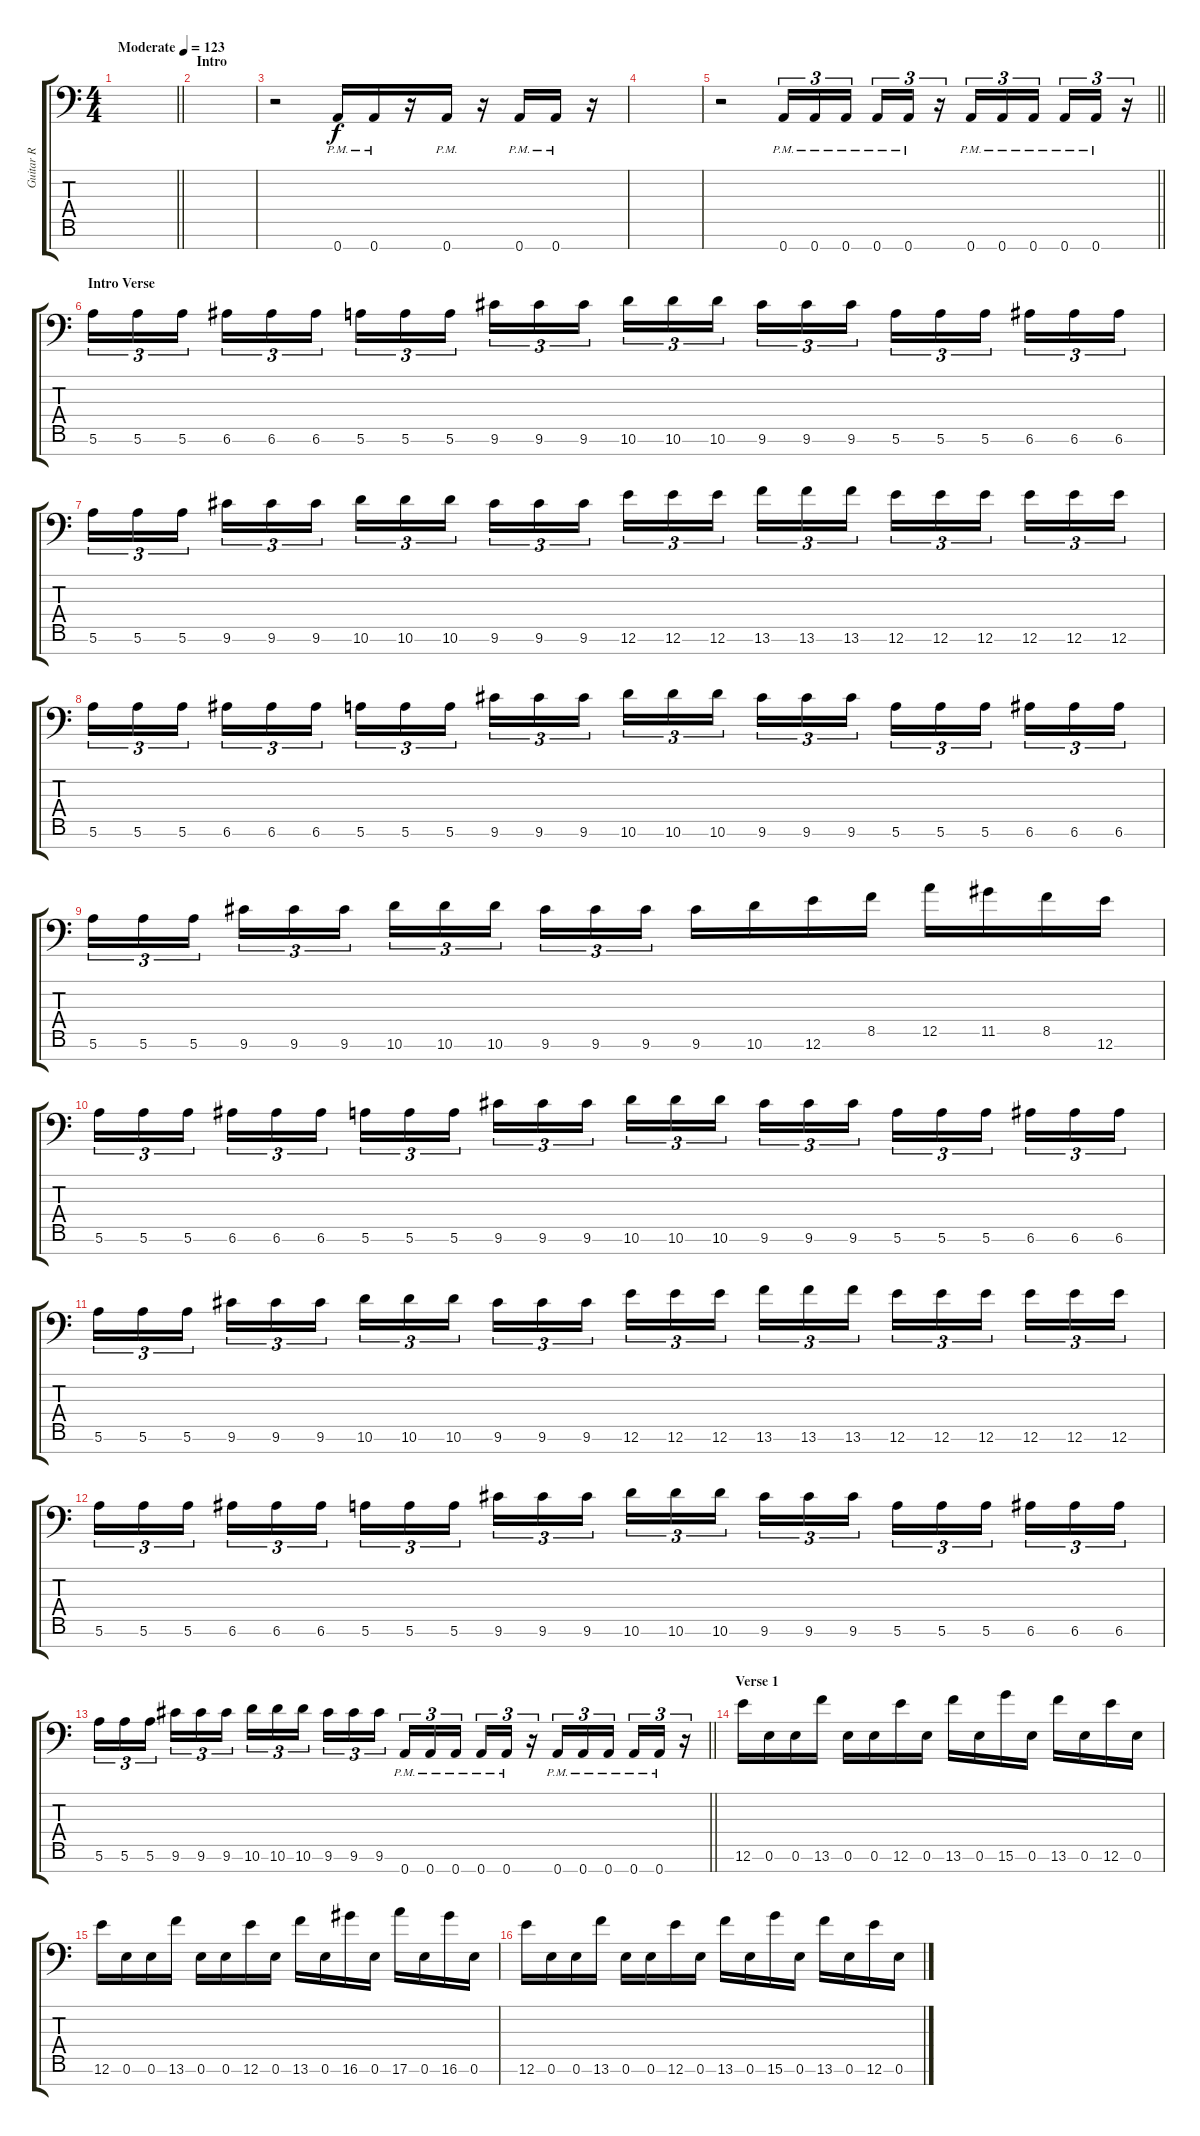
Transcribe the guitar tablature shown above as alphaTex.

\track ("Guitar R" "Guitar R") {instrument overdrivenguitar}
\staff {score tabs}
\tuning (E4 B3 G3 D3 A2 E2 A1) {hide}
\ts (4 4)
\tempo (123 "Moderate")
\clef f4
\barLineRight lightlight
\ks c
|
\section ("" "Intro")
|
r.2 0.7{pm}.16 0.7{pm}.16 r.16 0.7{pm}.16 r.16 0.7{pm}.16 0.7{pm}.16 r.16 |
|
\barLineRight lightlight
r.2 0.7{pm}.16{tu (3 2)} 0.7{pm}.16{tu (3 2)} 0.7{pm}.16{tu (3 2) beam splitsecondary} 0.7{pm}.16{tu (3 2)} 0.7{pm}.16{tu (3 2)} r.16{tu (3 2)} 0.7{pm}.16{tu (3 2)} 0.7{pm}.16{tu (3 2)} 0.7{pm}.16{tu (3 2) beam splitsecondary} 0.7{pm}.16{tu (3 2)} 0.7{pm}.16{tu (3 2)} r.16{tu (3 2)} |
\section ("" "Intro Verse")
5.6.16{tu (3 2)} 5.6.16{tu (3 2)} 5.6.16{tu (3 2) beam splitsecondary} 6.6.16{tu (3 2)} 6.6.16{tu (3 2)} 6.6.16{tu (3 2)} 5.6.16{tu (3 2)} 5.6.16{tu (3 2)} 5.6.16{tu (3 2) beam splitsecondary} 9.6.16{tu (3 2)} 9.6.16{tu (3 2)} 9.6.16{tu (3 2)} 10.6.16{tu (3 2)} 10.6.16{tu (3 2)} 10.6.16{tu (3 2) beam splitsecondary} 9.6.16{tu (3 2)} 9.6.16{tu (3 2)} 9.6.16{tu (3 2)} 5.6.16{tu (3 2)} 5.6.16{tu (3 2)} 5.6.16{tu (3 2) beam splitsecondary} 6.6.16{tu (3 2)} 6.6.16{tu (3 2)} 6.6.16{tu (3 2)} |
5.6.16{tu (3 2)} 5.6.16{tu (3 2)} 5.6.16{tu (3 2) beam splitsecondary} 9.6.16{tu (3 2)} 9.6.16{tu (3 2)} 9.6.16{tu (3 2)} 10.6.16{tu (3 2)} 10.6.16{tu (3 2)} 10.6.16{tu (3 2) beam splitsecondary} 9.6.16{tu (3 2)} 9.6.16{tu (3 2)} 9.6.16{tu (3 2)} 12.6.16{tu (3 2)} 12.6.16{tu (3 2)} 12.6.16{tu (3 2) beam splitsecondary} 13.6.16{tu (3 2)} 13.6.16{tu (3 2)} 13.6.16{tu (3 2)} 12.6.16{tu (3 2)} 12.6.16{tu (3 2)} 12.6.16{tu (3 2) beam splitsecondary} 12.6.16{tu (3 2)} 12.6.16{tu (3 2)} 12.6.16{tu (3 2)} |
5.6.16{tu (3 2)} 5.6.16{tu (3 2)} 5.6.16{tu (3 2) beam splitsecondary} 6.6.16{tu (3 2)} 6.6.16{tu (3 2)} 6.6.16{tu (3 2)} 5.6.16{tu (3 2)} 5.6.16{tu (3 2)} 5.6.16{tu (3 2) beam splitsecondary} 9.6.16{tu (3 2)} 9.6.16{tu (3 2)} 9.6.16{tu (3 2)} 10.6.16{tu (3 2)} 10.6.16{tu (3 2)} 10.6.16{tu (3 2) beam splitsecondary} 9.6.16{tu (3 2)} 9.6.16{tu (3 2)} 9.6.16{tu (3 2)} 5.6.16{tu (3 2)} 5.6.16{tu (3 2)} 5.6.16{tu (3 2) beam splitsecondary} 6.6.16{tu (3 2)} 6.6.16{tu (3 2)} 6.6.16{tu (3 2)} |
5.6.16{tu (3 2)} 5.6.16{tu (3 2)} 5.6.16{tu (3 2) beam splitsecondary} 9.6.16{tu (3 2)} 9.6.16{tu (3 2)} 9.6.16{tu (3 2)} 10.6.16{tu (3 2)} 10.6.16{tu (3 2)} 10.6.16{tu (3 2) beam splitsecondary} 9.6.16{tu (3 2)} 9.6.16{tu (3 2)} 9.6.16{tu (3 2)} 9.6.16 10.6.16 12.6.16 8.5.16 12.5.16 11.5.16 8.5.16 12.6.16 |
5.6.16{tu (3 2)} 5.6.16{tu (3 2)} 5.6.16{tu (3 2) beam splitsecondary} 6.6.16{tu (3 2)} 6.6.16{tu (3 2)} 6.6.16{tu (3 2)} 5.6.16{tu (3 2)} 5.6.16{tu (3 2)} 5.6.16{tu (3 2) beam splitsecondary} 9.6.16{tu (3 2)} 9.6.16{tu (3 2)} 9.6.16{tu (3 2)} 10.6.16{tu (3 2)} 10.6.16{tu (3 2)} 10.6.16{tu (3 2) beam splitsecondary} 9.6.16{tu (3 2)} 9.6.16{tu (3 2)} 9.6.16{tu (3 2)} 5.6.16{tu (3 2)} 5.6.16{tu (3 2)} 5.6.16{tu (3 2) beam splitsecondary} 6.6.16{tu (3 2)} 6.6.16{tu (3 2)} 6.6.16{tu (3 2)} |
5.6.16{tu (3 2)} 5.6.16{tu (3 2)} 5.6.16{tu (3 2) beam splitsecondary} 9.6.16{tu (3 2)} 9.6.16{tu (3 2)} 9.6.16{tu (3 2)} 10.6.16{tu (3 2)} 10.6.16{tu (3 2)} 10.6.16{tu (3 2) beam splitsecondary} 9.6.16{tu (3 2)} 9.6.16{tu (3 2)} 9.6.16{tu (3 2)} 12.6.16{tu (3 2)} 12.6.16{tu (3 2)} 12.6.16{tu (3 2) beam splitsecondary} 13.6.16{tu (3 2)} 13.6.16{tu (3 2)} 13.6.16{tu (3 2)} 12.6.16{tu (3 2)} 12.6.16{tu (3 2)} 12.6.16{tu (3 2) beam splitsecondary} 12.6.16{tu (3 2)} 12.6.16{tu (3 2)} 12.6.16{tu (3 2)} |
5.6.16{tu (3 2)} 5.6.16{tu (3 2)} 5.6.16{tu (3 2) beam splitsecondary} 6.6.16{tu (3 2)} 6.6.16{tu (3 2)} 6.6.16{tu (3 2)} 5.6.16{tu (3 2)} 5.6.16{tu (3 2)} 5.6.16{tu (3 2) beam splitsecondary} 9.6.16{tu (3 2)} 9.6.16{tu (3 2)} 9.6.16{tu (3 2)} 10.6.16{tu (3 2)} 10.6.16{tu (3 2)} 10.6.16{tu (3 2) beam splitsecondary} 9.6.16{tu (3 2)} 9.6.16{tu (3 2)} 9.6.16{tu (3 2)} 5.6.16{tu (3 2)} 5.6.16{tu (3 2)} 5.6.16{tu (3 2) beam splitsecondary} 6.6.16{tu (3 2)} 6.6.16{tu (3 2)} 6.6.16{tu (3 2)} |
\barLineRight lightlight
5.6.16{tu (3 2)} 5.6.16{tu (3 2)} 5.6.16{tu (3 2) beam splitsecondary} 9.6.16{tu (3 2)} 9.6.16{tu (3 2)} 9.6.16{tu (3 2)} 10.6.16{tu (3 2)} 10.6.16{tu (3 2)} 10.6.16{tu (3 2) beam splitsecondary} 9.6.16{tu (3 2)} 9.6.16{tu (3 2)} 9.6.16{tu (3 2)} 0.7{pm}.16{tu (3 2)} 0.7{pm}.16{tu (3 2)} 0.7{pm}.16{tu (3 2) beam splitsecondary} 0.7{pm}.16{tu (3 2)} 0.7{pm}.16{tu (3 2)} r.16{tu (3 2)} 0.7{pm}.16{tu (3 2)} 0.7{pm}.16{tu (3 2)} 0.7{pm}.16{tu (3 2) beam splitsecondary} 0.7{pm}.16{tu (3 2)} 0.7{pm}.16{tu (3 2)} r.16{tu (3 2)} |
\section ("" "Verse 1")
12.6.16 0.6.16 0.6.16 13.6.16 0.6.16 0.6.16 12.6.16 0.6.16 13.6.16 0.6.16 15.6.16 0.6.16 13.6.16 0.6.16 12.6.16 0.6.16 |
12.6.16 0.6.16 0.6.16 13.6.16 0.6.16 0.6.16 12.6.16 0.6.16 13.6.16 0.6.16 16.6.16 0.6.16 17.6.16 0.6.16 16.6.16 0.6.16 |
12.6.16 0.6.16 0.6.16 13.6.16 0.6.16 0.6.16 12.6.16 0.6.16 13.6.16 0.6.16 15.6.16 0.6.16 13.6.16 0.6.16 12.6.16 0.6.16
